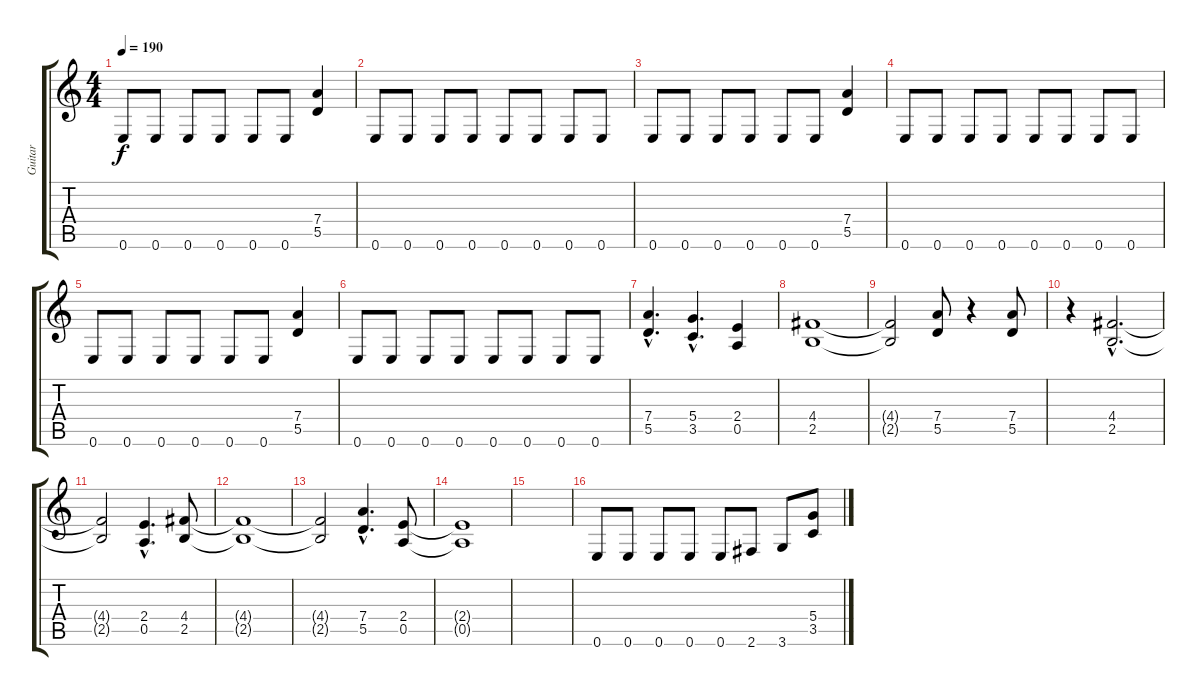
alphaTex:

\track ("Guitar" "Guitar") {instrument distortionguitar}
\staff {score tabs}
\tuning (E4 B3 G3 D3 A2 E2) {hide}
\ts (4 4)
\tempo 190
\clef g2
\ks c
0.6.8{dy f} 0.6.8 0.6.8 0.6.8 0.6.8 0.6.8 (7.4 5.5).4 |
0.6.8 0.6.8 0.6.8 0.6.8 0.6.8 0.6.8 0.6.8 0.6.8 |
0.6.8 0.6.8 0.6.8 0.6.8 0.6.8 0.6.8 (7.4 5.5).4 |
0.6.8 0.6.8 0.6.8 0.6.8 0.6.8 0.6.8 0.6.8 0.6.8 |
0.6.8 0.6.8 0.6.8 0.6.8 0.6.8 0.6.8 (7.4 5.5).4 |
0.6.8 0.6.8 0.6.8 0.6.8 0.6.8 0.6.8 0.6.8 0.6.8 |
(7.4{hac} 5.5{hac}).4{d} (5.4{hac} 3.5{hac}).4{d} (2.4 0.5).4 |
(4.4 2.5).1 |
(4.4{t} 2.5{t}).2 (7.4 5.5).8 r.4 (7.4 5.5).8 |
r.4 (4.4{hac} 2.5{hac}).2{d} |
(4.4{t} 2.5{t}).2 (2.4{hac} 0.5{hac}).4{d} (4.4 2.5).8 |
(4.4{t} 2.5{t}).1 |
(4.4{t} 2.5{t}).2 (7.4{hac} 5.5{hac}).4{d} (2.4 0.5).8 |
(2.4{t} 0.5{t}).1 |
|
0.6.8 0.6.8 0.6.8 0.6.8 0.6.8 2.6.8 3.6.8 (5.4 3.5).8
